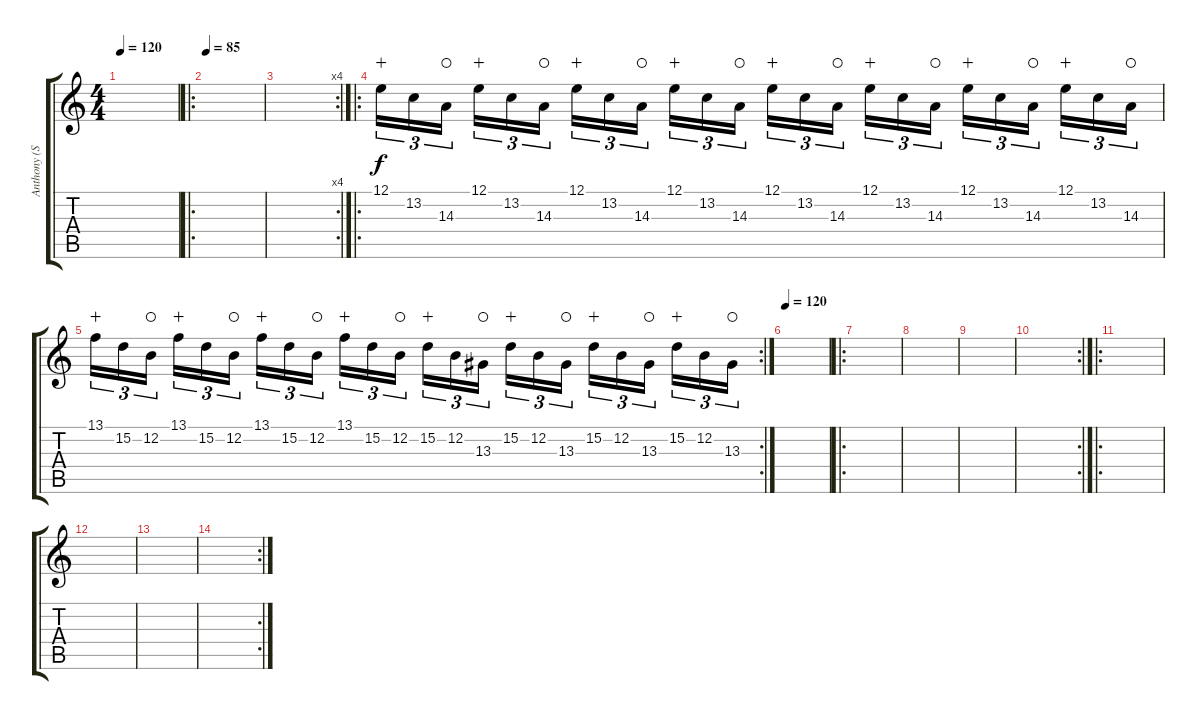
\track ("Anthony (Solo)" "Anthony (S") {instrument lead2sawtooth}
\staff {score tabs}
\tuning (E4 B3 G3 D3 A2 E2) {hide}
\ts (4 4)
\tempo 120
\clef g2
\ks c
|
\ro
\tempo 85
|
\rc 4
|
\ro
12.1.16{tu (3 2) wahc} 13.2.16{tu (3 2)} 14.3.16{tu (3 2) waho beam splitsecondary} 12.1.16{tu (3 2) wahc} 13.2.16{tu (3 2)} 14.3.16{tu (3 2) waho} 12.1.16{tu (3 2) wahc} 13.2.16{tu (3 2)} 14.3.16{tu (3 2) waho beam splitsecondary} 12.1.16{tu (3 2) wahc} 13.2.16{tu (3 2)} 14.3.16{tu (3 2) waho} 12.1.16{tu (3 2) wahc} 13.2.16{tu (3 2)} 14.3.16{tu (3 2) waho beam splitsecondary} 12.1.16{tu (3 2) wahc} 13.2.16{tu (3 2)} 14.3.16{tu (3 2) waho} 12.1.16{tu (3 2) wahc} 13.2.16{tu (3 2)} 14.3.16{tu (3 2) waho beam splitsecondary} 12.1.16{tu (3 2) wahc} 13.2.16{tu (3 2)} 14.3.16{tu (3 2) waho} |
\rc 2
13.1.16{tu (3 2) wahc} 15.2.16{tu (3 2)} 12.2.16{tu (3 2) waho beam splitsecondary} 13.1.16{tu (3 2) wahc} 15.2.16{tu (3 2)} 12.2.16{tu (3 2) waho} 13.1.16{tu (3 2) wahc} 15.2.16{tu (3 2)} 12.2.16{tu (3 2) waho beam splitsecondary} 13.1.16{tu (3 2) wahc} 15.2.16{tu (3 2)} 12.2.16{tu (3 2) waho} 15.2.16{tu (3 2) wahc} 12.2.16{tu (3 2)} 13.3.16{tu (3 2) waho beam splitsecondary} 15.2.16{tu (3 2) wahc} 12.2.16{tu (3 2)} 13.3.16{tu (3 2) waho} 15.2.16{tu (3 2) wahc} 12.2.16{tu (3 2)} 13.3.16{tu (3 2) waho beam splitsecondary} 15.2.16{tu (3 2) wahc} 12.2.16{tu (3 2)} 13.3.16{tu (3 2) waho} |
\tempo 120
|
\ro
|
|
|
\rc 2
|
\ro
|
|
|
\rc 2
